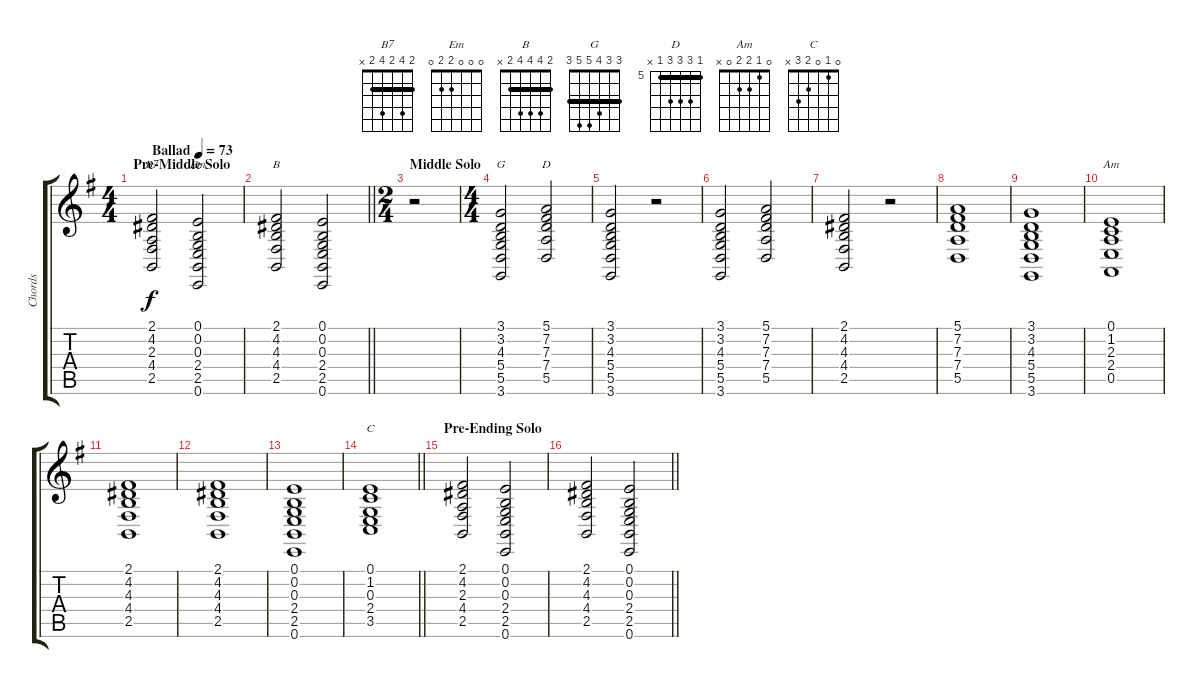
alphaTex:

\track ("Chords" "Chords") {instrument stringensemble1}
\staff {score tabs}
\tuning (E4 B3 G3 D3 A2 E2) {hide}
\chord ("B7" 2 4 2 4 2 x) {barre 2}
\chord ("Em" 0 0 0 2 2 0)
\chord ("B" 2 4 4 4 2 x) {barre 2}
\chord ("G" 3 3 4 5 5 3) {barre 3}
\chord ("D" 5 7 7 7 5 x) {firstfret 5 barre 5}
\chord ("Am" 0 1 2 2 0 x)
\chord ("C" 0 1 0 2 3 x)
\ts (4 4)
\section ("" "Pre-Middle Solo")
\tempo (73 "Ballad")
\clef g2
\ks eminor
(2.1 4.2 2.3 4.4 2.5).2{ch "B7" dy f instrument stringensemble1} (0.1 0.2 0.3 2.4 2.5 0.6).2{ch "Em"} |
\barLineRight lightlight
(2.1 4.2 4.3 4.4 2.5).2{ch "B"} (0.1 0.2 0.3 2.4 2.5 0.6).2 |
\ts (2 4)
\section ("" "Middle Solo")
r.2 |
\ts (4 4)
(3.1 3.2 4.3 5.4 5.5 3.6).2{ch "G"} (5.1 7.2 7.3 7.4 5.5).2{ch "D"} |
(3.1 3.2 4.3 5.4 5.5 3.6).2 r.2 |
(3.1 3.2 4.3 5.4 5.5 3.6).2 (5.1 7.2 7.3 7.4 5.5).2 |
(2.1 4.2 4.3 4.4 2.5).2 r.2 |
(5.1 7.2 7.3 7.4 5.5).1 |
(3.1 3.2 4.3 5.4 5.5 3.6).1 |
(0.1 1.2 2.3 2.4 0.5).1{ch "Am"} |
(2.1 4.2 4.3 4.4 2.5).1 |
(2.1 4.2 4.3 4.4 2.5).1 |
(0.1 0.2 0.3 2.4 2.5 0.6).1 |
\barLineRight lightlight
(0.1 1.2 0.3 2.4 3.5).1{ch "C"} |
\section ("" "Pre-Ending Solo")
(2.1 4.2 2.3 4.4 2.5).2{volume 8} (0.1 0.2 0.3 2.4 2.5 0.6).2 |
\barLineRight lightlight
(2.1 4.2 4.3 4.4 2.5).2 (0.1 0.2 0.3 2.4 2.5 0.6).2
